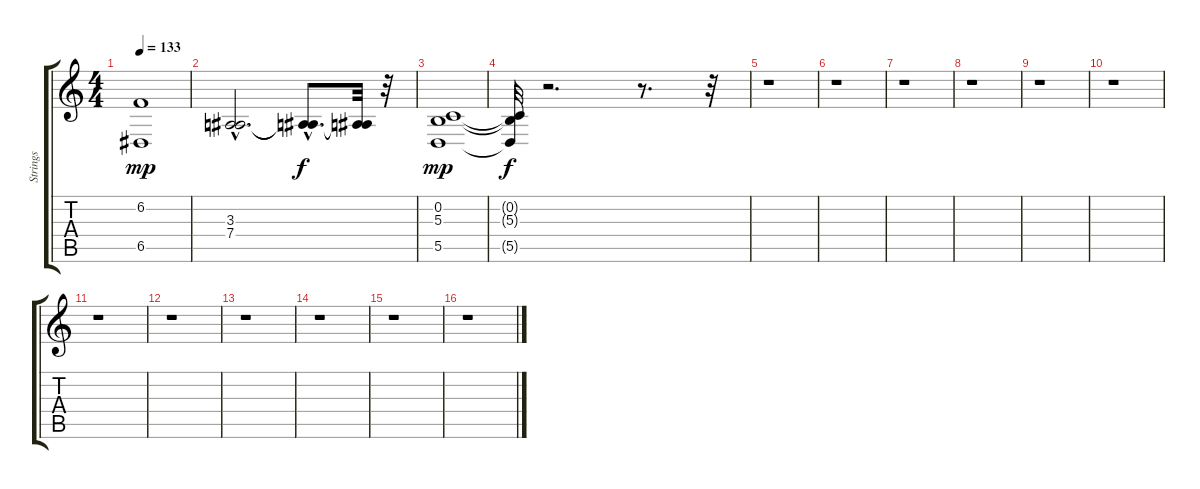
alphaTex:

\track ("Strings" "Strings") {instrument synthstrings1}
\staff {score tabs}
\tuning (E4 B3 G3 D3 A2 E2) {hide}
\ts (4 4)
\tempo 133
\clef g2
\ks c
(6.2 6.5).1{dy mp} |
(3.3{hac} 7.4{hac}).2{d} (3.3{hac t} 7.4{hac t}).8{d dy f} (3.3{t} 7.4{t}).32 r.32 |
(0.2 5.3 5.5).1{dy mp} |
(0.2{t} 5.3{t} 5.5{t}).32{dy f} r.2{d} r.8{d} r.32 |
r.1 |
r.1 |
r.1 |
r.1 |
r.1 |
r.1 |
r.1 |
r.1 |
r.1 |
r.1 |
r.1 |
r.1
